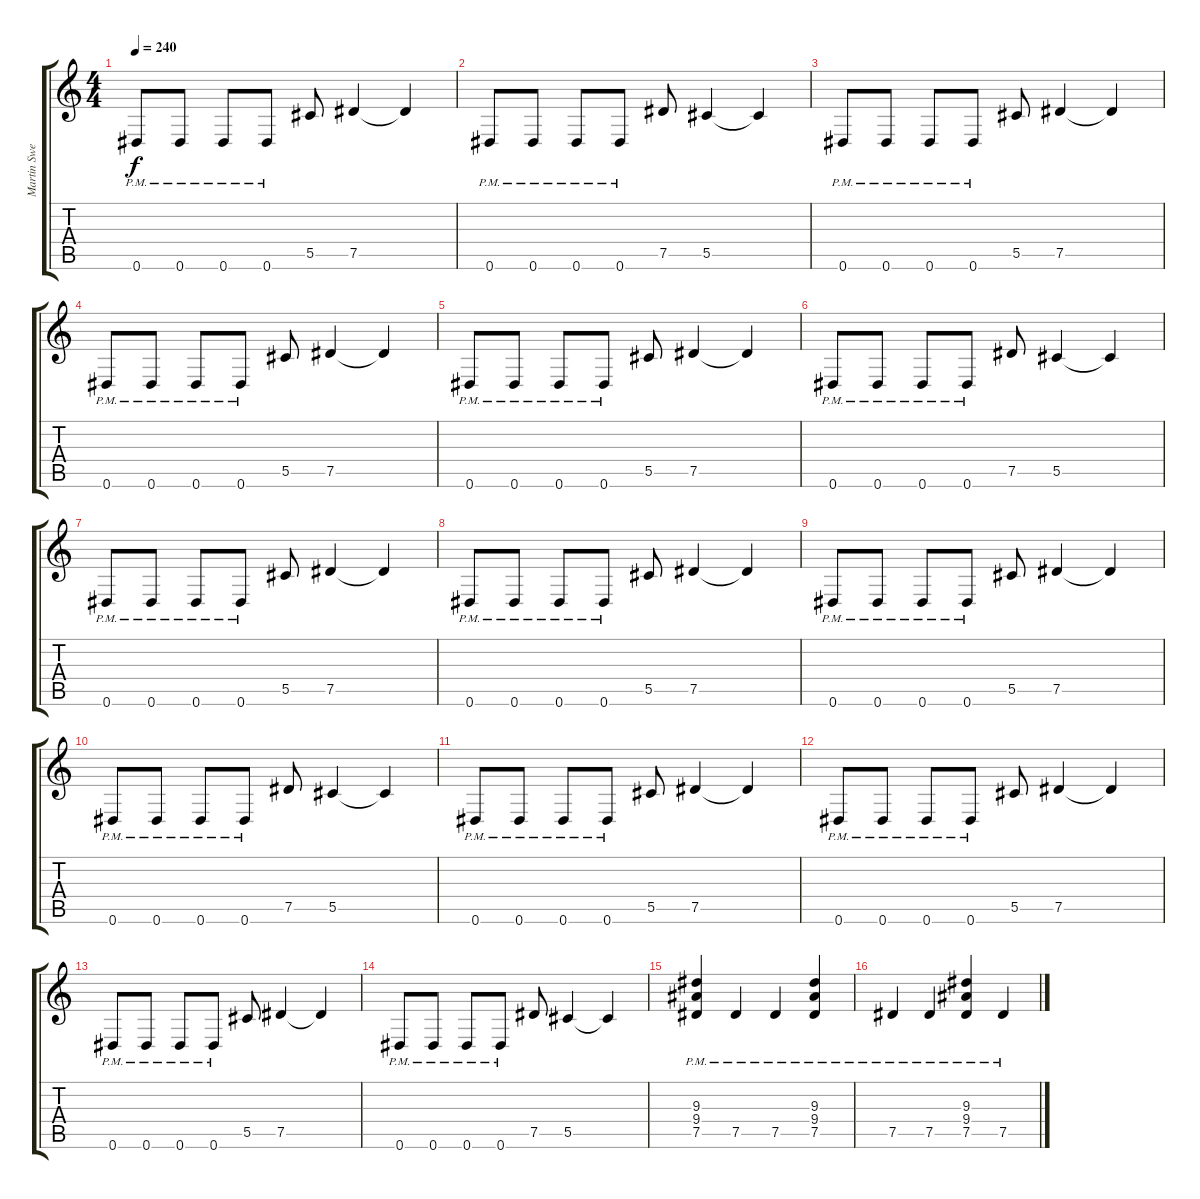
\track ("Martin Sweet (Main Guitar)" "Martin Swe") {instrument distortionguitar}
\staff {score tabs}
\tuning (Eb4 Bb3 Gb3 Db3 Ab2 Eb2) {hide}
\ts (4 4)
\tempo 240
\clef g2
\ks c
0.6{pm}.8{dy f} 0.6{pm}.8 0.6{pm}.8 0.6{pm}.8 5.5.8 7.5.4 7.5{t}.4 |
0.6{pm}.8 0.6{pm}.8 0.6{pm}.8 0.6{pm}.8 7.5.8 5.5.4 5.5{t}.4 |
0.6{pm}.8 0.6{pm}.8 0.6{pm}.8 0.6{pm}.8 5.5.8 7.5.4 7.5{t}.4 |
0.6{pm}.8 0.6{pm}.8 0.6{pm}.8 0.6{pm}.8 5.5.8 7.5.4 7.5{t}.4 |
0.6{pm}.8 0.6{pm}.8 0.6{pm}.8 0.6{pm}.8 5.5.8 7.5.4 7.5{t}.4 |
0.6{pm}.8 0.6{pm}.8 0.6{pm}.8 0.6{pm}.8 7.5.8 5.5.4 5.5{t}.4 |
0.6{pm}.8 0.6{pm}.8 0.6{pm}.8 0.6{pm}.8 5.5.8 7.5.4 7.5{t}.4 |
0.6{pm}.8 0.6{pm}.8 0.6{pm}.8 0.6{pm}.8 5.5.8 7.5.4 7.5{t}.4 |
0.6{pm}.8 0.6{pm}.8 0.6{pm}.8 0.6{pm}.8 5.5.8 7.5.4 7.5{t}.4 |
0.6{pm}.8 0.6{pm}.8 0.6{pm}.8 0.6{pm}.8 7.5.8 5.5.4 5.5{t}.4 |
0.6{pm}.8 0.6{pm}.8 0.6{pm}.8 0.6{pm}.8 5.5.8 7.5.4 7.5{t}.4 |
0.6{pm}.8 0.6{pm}.8 0.6{pm}.8 0.6{pm}.8 5.5.8 7.5.4 7.5{t}.4 |
0.6{pm}.8 0.6{pm}.8 0.6{pm}.8 0.6{pm}.8 5.5.8 7.5.4 7.5{t}.4 |
0.6{pm}.8 0.6{pm}.8 0.6{pm}.8 0.6{pm}.8 7.5.8 5.5.4 5.5{t}.4 |
(9.3{pm} 9.4{pm} 7.5{pm}).4 7.5{pm}.4 7.5{pm}.4 (9.3{pm} 9.4{pm} 7.5{pm}).4 |
7.5{pm}.4 7.5{pm}.4 (9.3{pm} 9.4{pm} 7.5{pm}).4 7.5{pm}.4
